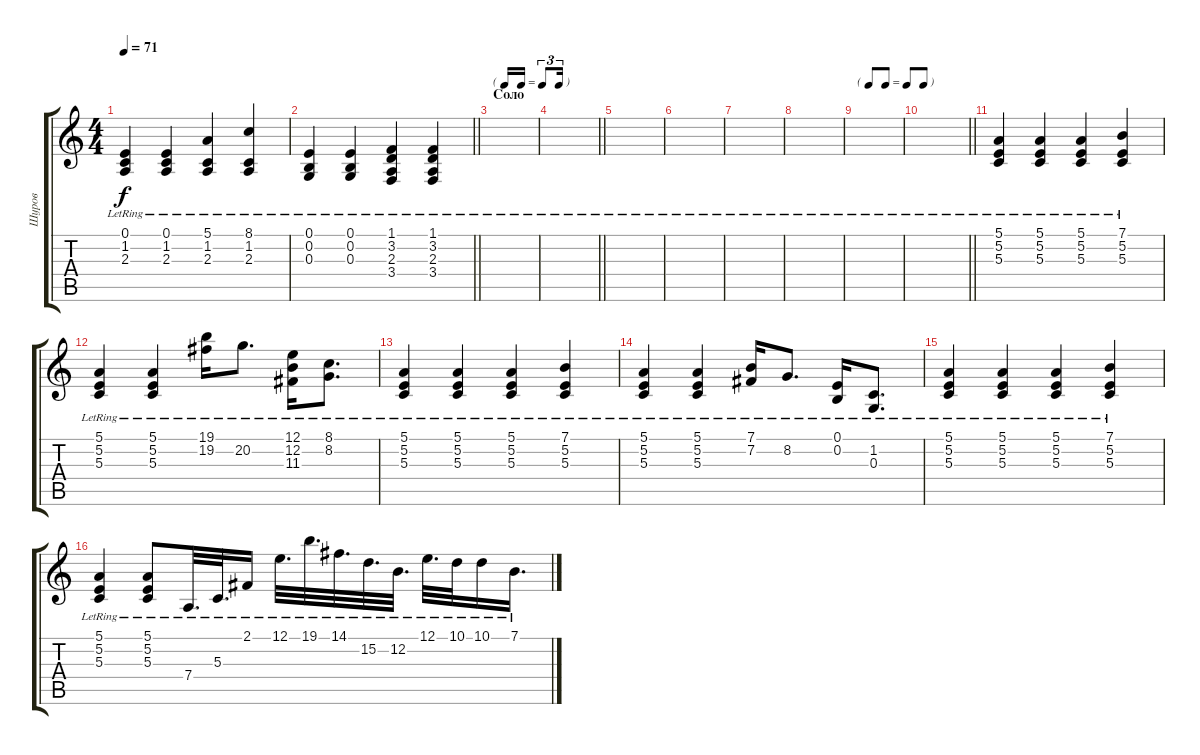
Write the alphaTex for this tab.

\track ("Шуров" "Шуров") {instrument brightacousticpiano}
\staff {score tabs}
\tuning (E4 B3 G3 D3 A2 E2) {hide}
\ts (4 4)
\tempo 71
\clef g2
\ks c
(0.1{lr} 1.2 2.3{lr}).4{dy f} (0.1{lr} 1.2{lr} 2.3{lr}).4 (5.1{lr} 1.2{lr} 2.3{lr}).4 (8.1{lr} 1.2{lr} 2.3{lr}).4 |
\barLineRight lightlight
(0.1{lr} 0.2{lr} 0.3{lr}).4 (0.1{lr} 0.2{lr} 0.3{lr}).4 (1.1 3.2{lr} 2.3{lr} 3.4{lr}).4 (1.1 3.2{lr} 2.3{lr} 3.4{lr}).4 |
\tf triplet16th
\section ("" "Соло")
|
\barLineRight lightlight
|
|
|
|
|
\tf none
|
\barLineRight lightlight
|
(5.1{lr} 5.2{lr} 5.3{lr}).4 (5.1{lr} 5.2{lr} 5.3{lr}).4 (5.1{lr} 5.2{lr} 5.3{lr}).4 (7.1{lr} 5.2{lr} 5.3{lr}).4 |
(5.1{lr} 5.2{lr} 5.3{lr}).4 (5.1{lr} 5.2{lr} 5.3{lr}).4 (19.1{lr} 19.2{lr}).16 20.2{lr}.8{d} (12.1{lr} 12.2{lr} 11.3{lr}).16 (8.1{lr} 8.2{lr}).8{d} |
(5.1{lr} 5.2{lr} 5.3{lr}).4 (5.1{lr} 5.2{lr} 5.3{lr}).4 (5.1{lr} 5.2{lr} 5.3{lr}).4 (7.1{lr} 5.2{lr} 5.3{lr}).4 |
(5.1{lr} 5.2{lr} 5.3{lr}).4 (5.1{lr} 5.2{lr} 5.3{lr}).4 (7.1{lr} 7.2{lr}).16 8.2{lr}.8{d} (0.1{lr} 0.2{lr}).16 (1.2{lr} 0.3).8{d} |
(5.1{lr} 5.2{lr} 5.3{lr}).4 (5.1{lr} 5.2{lr} 5.3{lr}).4 (5.1{lr} 5.2{lr} 5.3{lr}).4 (7.1{lr} 5.2{lr} 5.3{lr}).4 |
(5.1{lr} 5.2{lr} 5.3{lr}).4 (5.1{lr} 5.2{lr} 5.3{lr}).8 7.4{lr}.32{d} 5.3{lr}.32{d} 2.1{lr}.16 12.1{lr}.32{d} 19.1{lr}.32{d} 14.1{lr}.32{d} 15.2{lr}.32{d} 12.2{lr}.32{d} 12.1{lr}.32{d} 10.1{lr}.32 10.1{lr}.16 7.1{lr}.16{d}
